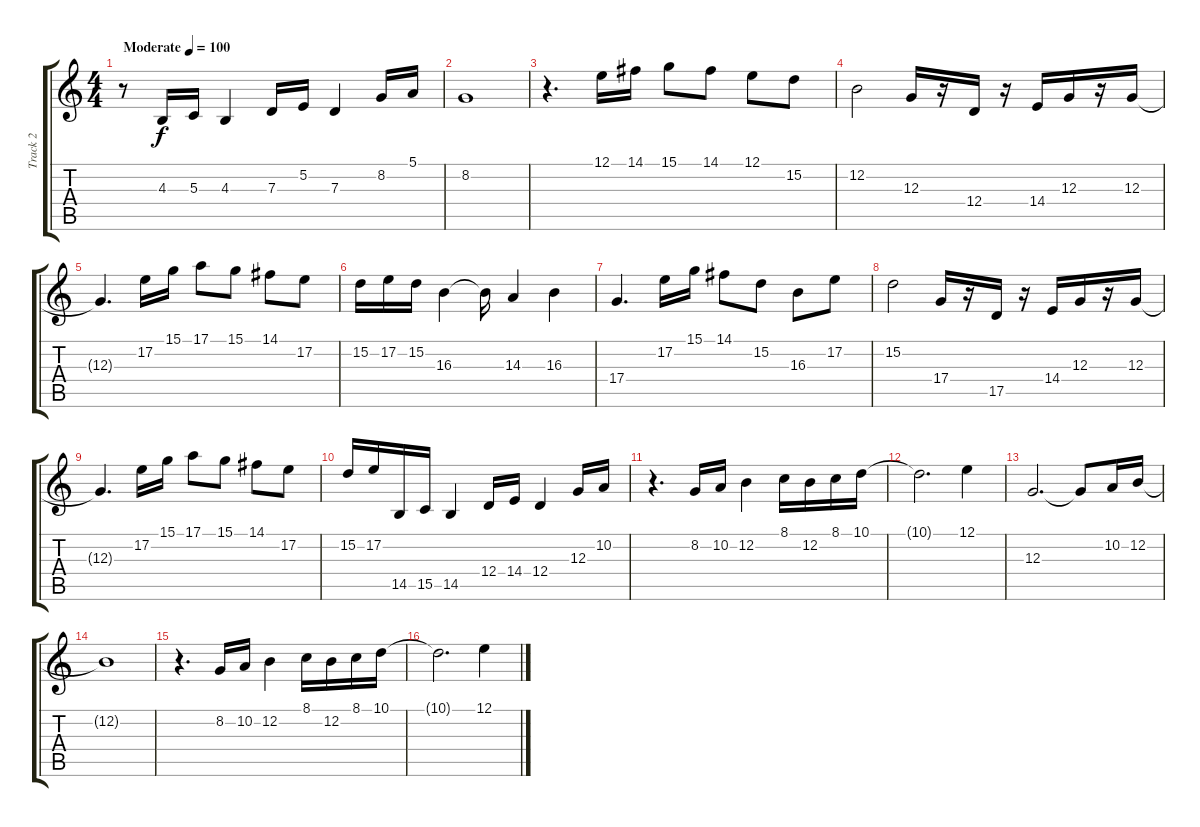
\track ("Track 2" "Track 2") {instrument synthbrass2}
\staff {score tabs}
\tuning (E4 B3 G3 D3 A2 E2) {hide}
\ts (4 4)
\tempo (100 "Moderate")
\clef g2
\ks c
r.8{dy f instrument synthbrass2} 4.3.16 5.3.16 4.3.4 7.3.16 5.2.16 7.3.4 8.2.16 5.1.16 |
8.2.1 |
r.4{d} 12.1.16 14.1.16 15.1.8 14.1.8 12.1.8 15.2.8 |
12.2.2 12.3.16 r.16 12.4.16 r.16 14.4.16 12.3.16 r.16 12.3.16 |
12.3{t}.4{d} 17.2.16 15.1.16 17.1.8 15.1.8 14.1.8 17.2.8 |
15.2.16 17.2.16 15.2.16 16.3.4 16.3{t}.16 14.3.4 16.3.4 |
17.4.4{d} 17.2.16 15.1.16 14.1.8 15.2.8 16.3.8 17.2.8 |
15.2.2 17.4.16 r.16 17.5.16 r.16 14.4.16 12.3.16 r.16 12.3.16 |
12.3{t}.4{d} 17.2.16 15.1.16 17.1.8 15.1.8 14.1.8 17.2.8 |
15.2.16 17.2.16 14.5.16 15.5.16 14.5.4 12.4.16 14.4.16 12.4.4 12.3.16 10.2.16 |
r.4{d} 8.2.16 10.2.16 12.2.4 8.1.16 12.2.16 8.1.16 10.1.16 |
10.1{t}.2{d} 12.1.4 |
12.3.2{d} 12.3{t}.8 10.2.16 12.2.16 |
12.2{t}.1 |
r.4{d} 8.2.16 10.2.16 12.2.4 8.1.16 12.2.16 8.1.16 10.1.16 |
10.1{t}.2{d} 12.1.4
